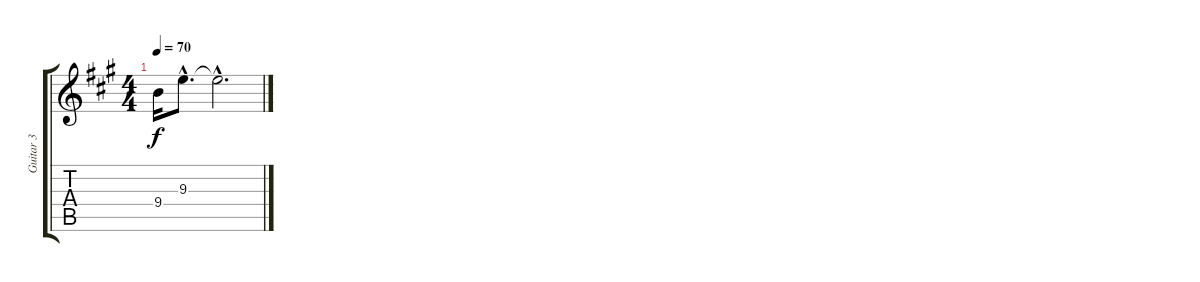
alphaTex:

\track ("Guitar 3" "Guitar 3") {instrument acousticguitarsteel}
\staff {score tabs}
\tuning (E4 B3 G3 D3 A2 E2) {hide}
\ts (4 4)
\tempo 70
\clef g2
\ks a
9.4.16{dy f} 9.3{hac}.8{d} 9.3{hac t}.2{d}
